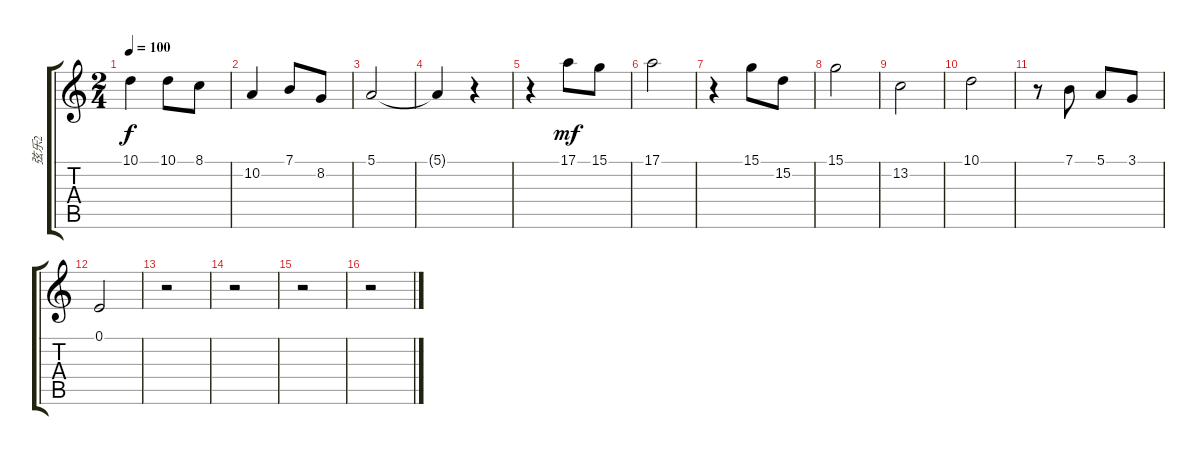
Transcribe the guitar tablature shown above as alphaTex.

\track ("弦乐2" "弦乐2") {instrument stringensemble1}
\staff {score tabs}
\tuning (E4 B3 G3 D3 A2 E2) {hide}
\ts (2 4)
\tempo 100
\clef g2
\ks c
10.1{t}.4{dy f} 10.1.8 8.1.8 |
10.2.4 7.1.8 8.2.8 |
5.1.2 |
5.1{t}.4 r.4 |
r.4 17.1.8{dy mf} 15.1.8 |
17.1.2 |
r.4 15.1.8 15.2.8 |
15.1.2 |
13.2.2 |
10.1.2 |
r.8 7.1.8 5.1.8 3.1.8 |
0.1.2 |
r.2 |
r.2 |
r.2 |
r.2
